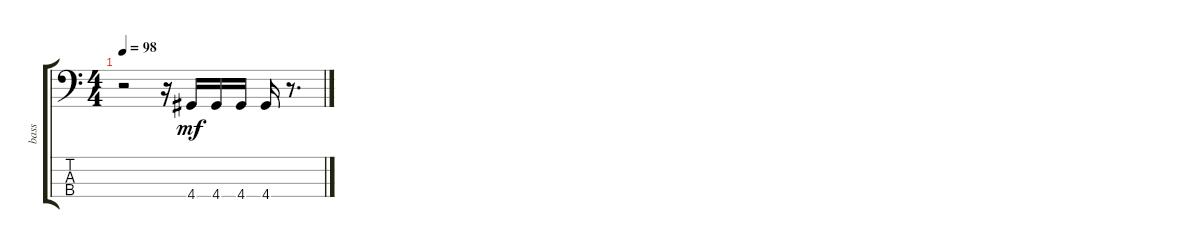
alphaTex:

\track ("bass" "bass") {instrument electricbassfinger}
\staff {score tabs}
\tuning (G2 D2 A1 E1) {hide}
\ts (4 4)
\tempo 98
\clef f4
\ks c
r.2{dy mf} r.16 4.4.16 4.4.16 4.4.16 4.4.16 r.8{d}
